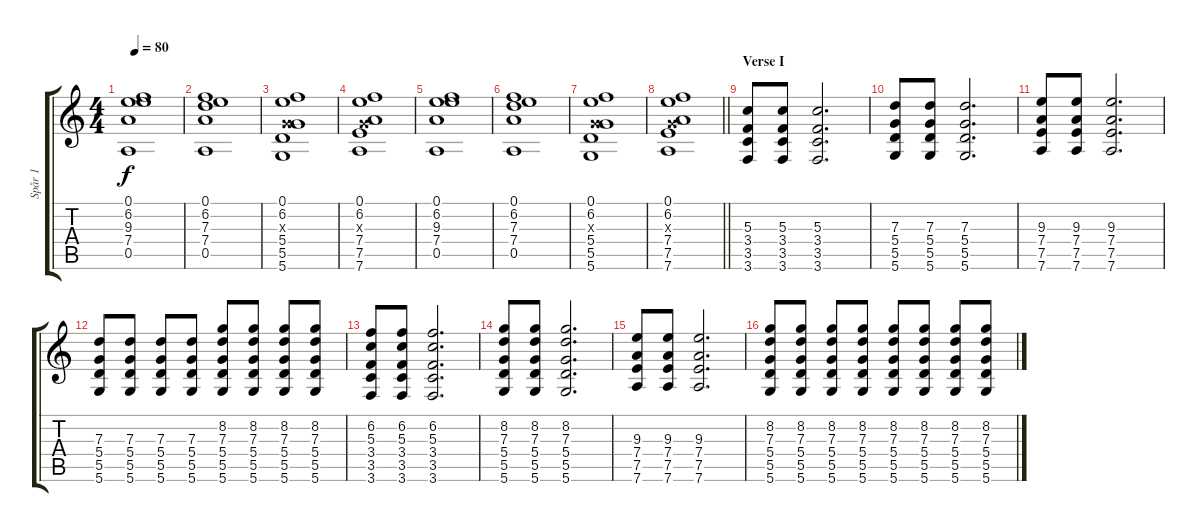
\track ("Spår 1" "Spår 1") {instrument distortionguitar}
\staff {score tabs}
\tuning (E4 B3 G3 D3 A2 D2) {hide}
\ts (4 4)
\tempo 80
\clef g2
\ks c
(0.1 6.2 9.3 7.4 0.5).1{dy f} |
(0.1 6.2 7.3 7.4 0.5).1 |
(0.1 6.2 0.3{x} 5.4 5.5 5.6).1 |
(0.1 6.2 0.3{x} 7.4 7.5 7.6).1 |
(0.1 6.2 9.3 7.4 0.5).1 |
(0.1 6.2 7.3 7.4 0.5).1 |
(0.1 6.2 0.3{x} 5.4 5.5 5.6).1 |
\barLineRight lightlight
(0.1 6.2 0.3{x} 7.4 7.5 7.6).1 |
\section ("" "Verse I")
(5.3 3.4 3.5 3.6).8 (5.3 3.4 3.5 3.6).8 (5.3 3.4 3.5 3.6).2{d} |
(7.3 5.4 5.5 5.6).8 (7.3 5.4 5.5 5.6).8 (7.3 5.4 5.5 5.6).2{d} |
(9.3 7.4 7.5 7.6).8 (9.3 7.4 7.5 7.6).8 (9.3 7.4 7.5 7.6).2{d} |
(7.3 5.4 5.5 5.6).8 (7.3 5.4 5.5 5.6).8 (7.3 5.4 5.5 5.6).8 (7.3 5.4 5.5 5.6).8 (8.2 7.3 5.4 5.5 5.6).8 (8.2 7.3 5.4 5.5 5.6).8 (8.2 7.3 5.4 5.5 5.6).8 (8.2 7.3 5.4 5.5 5.6).8 |
(6.2 5.3 3.4 3.5 3.6).8 (6.2 5.3 3.4 3.5 3.6).8 (6.2 5.3 3.4 3.5 3.6).2{d} |
(8.2 7.3 5.4 5.5 5.6).8 (8.2 7.3 5.4 5.5 5.6).8 (8.2 7.3 5.4 5.5 5.6).2{d} |
(9.3 7.4 7.5 7.6).8 (9.3 7.4 7.5 7.6).8 (9.3 7.4 7.5 7.6).2{d} |
(8.2 7.3 5.4 5.5 5.6).8 (8.2 7.3 5.4 5.5 5.6).8 (8.2 7.3 5.4 5.5 5.6).8 (8.2 7.3 5.4 5.5 5.6).8 (8.2 7.3 5.4 5.5 5.6).8 (8.2 7.3 5.4 5.5 5.6).8 (8.2 7.3 5.4 5.5 5.6).8 (8.2 7.3 5.4 5.5 5.6).8
